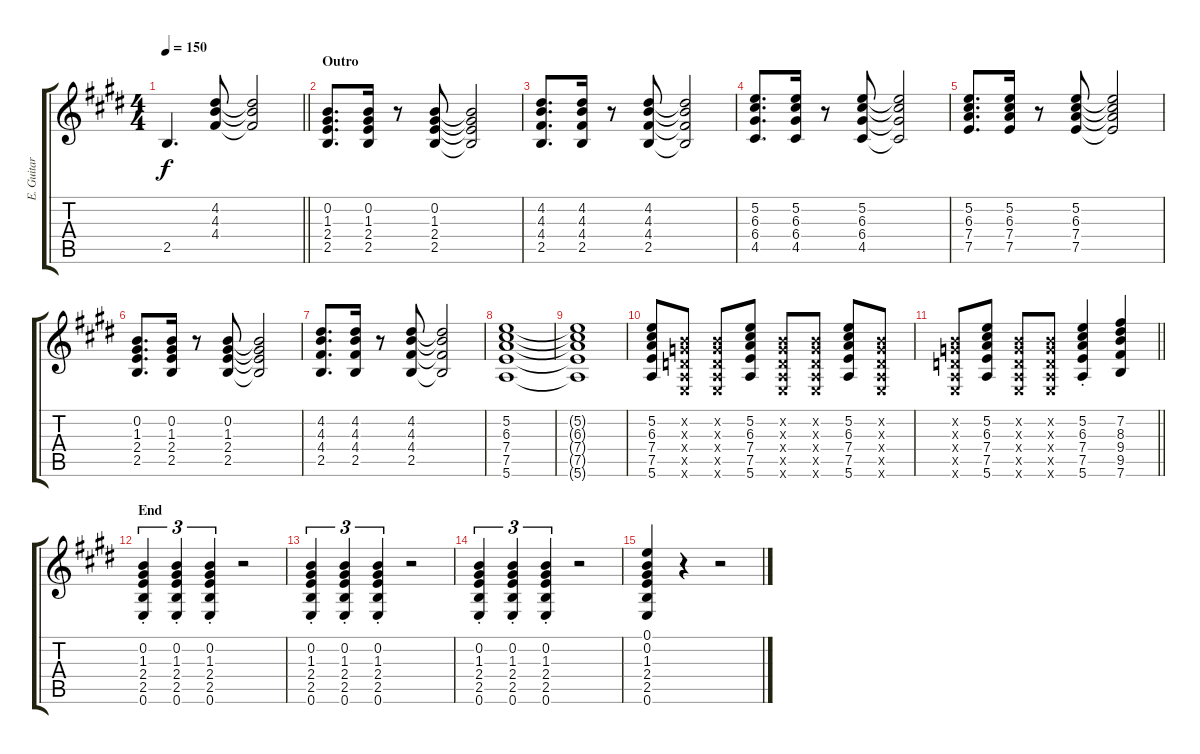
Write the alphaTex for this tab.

\track ("E. Guitar I" "E. Guitar ") {instrument overdrivenguitar}
\staff {score tabs}
\tuning (E4 B3 G3 D3 A2 E2) {hide}
\ts (4 4)
\tempo 150
\clef g2
\barLineRight lightlight
\ks e
2.5.4{d dy f} (4.2 4.3 4.4).8 (4.2{t} 4.3{t} 4.4{t}).2 |
\section ("" "Outro")
(0.2 1.3 2.4 2.5).8{d} (0.2 1.3 2.4 2.5).16 r.8 (0.2 1.3 2.4 2.5).8 (0.2{t} 1.3{t} 2.4{t} 2.5{t}).2 |
(4.2 4.3 4.4 2.5).8{d} (4.2 4.3 4.4 2.5).16 r.8 (4.2 4.3 4.4 2.5).8 (4.2{t} 4.3{t} 4.4{t} 2.5{t}).2 |
(5.2 6.3 6.4 4.5).8{d} (5.2 6.3 6.4 4.5).16 r.8 (5.2 6.3 6.4 4.5).8 (5.2{t} 6.3{t} 6.4{t} 4.5{t}).2 |
(5.2 6.3 7.4 7.5).8{d} (5.2 6.3 7.4 7.5).16 r.8 (5.2 6.3 7.4 7.5).8 (5.2{t} 6.3{t} 7.4{t} 7.5{t}).2 |
(0.2 1.3 2.4 2.5).8{d} (0.2 1.3 2.4 2.5).16 r.8 (0.2 1.3 2.4 2.5).8 (0.2{t} 1.3{t} 2.4{t} 2.5{t}).2 |
(4.2 4.3 4.4 2.5).8{d} (4.2 4.3 4.4 2.5).16 r.8 (4.2 4.3 4.4 2.5).8 (4.2{t} 4.3{t} 4.4{t} 2.5{t}).2 |
(5.2 6.3 7.4 7.5 5.6).1 |
(5.2{t} 6.3{t} 7.4{t} 7.5{t} 5.6{t}).1 |
(5.2 6.3 7.4 7.5 5.6).8 (0.2{x} 0.3{x} 0.4{x} 0.5{x} 0.6{x}).8 (0.2{x} 0.3{x} 0.4{x} 0.5{x} 0.6{x}).8 (5.2 6.3 7.4 7.5 5.6).8 (0.2{x} 0.3{x} 0.4{x} 0.5{x} 0.6{x}).8 (0.2{x} 0.3{x} 0.4{x} 0.5{x} 0.6{x}).8 (5.2 6.3 7.4 7.5 5.6).8 (0.2{x} 0.3{x} 0.4{x} 0.5{x} 0.6{x}).8 |
\barLineRight lightlight
(0.2{x} 0.3{x} 0.4{x} 0.5{x} 0.6{x}).8 (5.2 6.3 7.4 7.5 5.6).8 (0.2{x} 0.3{x} 0.4{x} 0.5{x} 0.6{x}).8 (0.2{x} 0.3{x} 0.4{x} 0.5{x} 0.6{x}).8 (5.2{st} 6.3{st} 7.4{st} 7.5{st} 5.6{st}).4 (7.2 8.3 9.4 9.5 7.6).4 |
\section ("" "End")
(0.2{st} 1.3{st} 2.4{st} 2.5{st} 0.6{st}).4{tu (3 2)} (0.2{st} 1.3{st} 2.4{st} 2.5{st} 0.6{st}).4{tu (3 2)} (0.2{st} 1.3{st} 2.4{st} 2.5{st} 0.6{st}).4{tu (3 2)} r.2 |
(0.2{st} 1.3{st} 2.4{st} 2.5{st} 0.6{st}).4{tu (3 2)} (0.2{st} 1.3{st} 2.4{st} 2.5{st} 0.6{st}).4{tu (3 2)} (0.2{st} 1.3{st} 2.4{st} 2.5{st} 0.6{st}).4{tu (3 2)} r.2 |
(0.2{st} 1.3{st} 2.4{st} 2.5{st} 0.6{st}).4{tu (3 2)} (0.2{st} 1.3{st} 2.4{st} 2.5{st} 0.6{st}).4{tu (3 2)} (0.2{st} 1.3{st} 2.4{st} 2.5{st} 0.6{st}).4{tu (3 2)} r.2 |
(0.1 0.2 1.3 2.4 2.5 0.6).4 r.4 r.2
